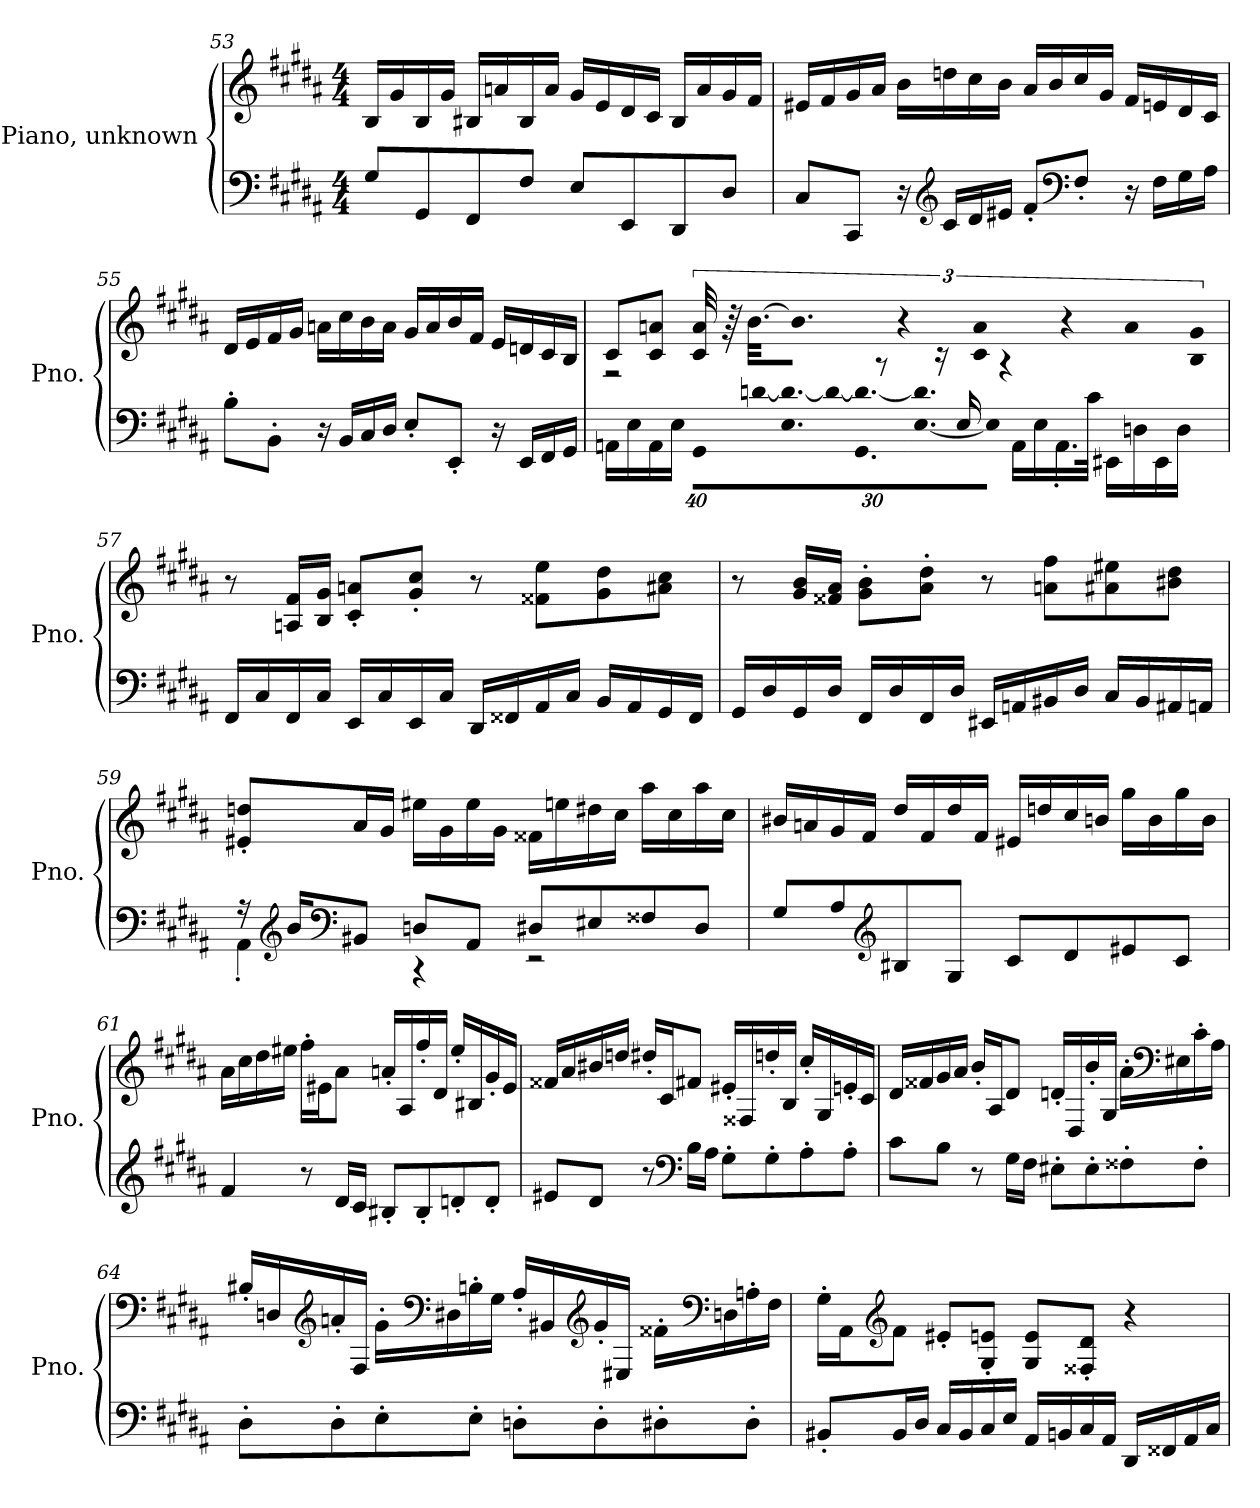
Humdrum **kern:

**kern	**kern
*part1	*part1
*staff2	*staff1
*I"Piano, unknown	*
*I'Pno.	*
*clefF4	*clefG2
*k[f#c#g#d#a#]	*k[f#c#g#d#a#]
*M4/4	*M4/4
=53	=53
8G#/L	16B/LL
.	16g#/
8GG#/	16B/
.	16g#/JJ
8FF#/	16B#X/LL
.	16an/
8F#/J	16B#/
.	16a/JJ
8E/L	16g#/LL
.	16e/
8EE/	16d#/
.	16c#/JJ
8DD#/	16B#/LL
.	16a/
8D#/J	16g#/
.	16f#/JJ
!!LO:LB:g=z
=54	=54
8C#/L	16e#X/LL
.	16f#/
8CC#/J	16g#/
.	16a#/JJ
16r	16b\LL
*clefG2	*
16c#/LL	16ddn\
16d#/	16cc#\
16e#X/JJ	16b\JJ
8f#'/L	16a#/LL
.	16b/
*clefF4	*
8F#'/J	16cc#/
.	16g#/JJ
16r	16f#/LL
16F#\LL	16en/
16G#\	16d#/
16A#\JJ	16c#/JJ
=55	=55
8B'\L	16d#/LL
.	16e/
8BB'\J	16f#/
.	16g#/JJ
16r	16an\LL
16BB/LL	16cc#\
16C#/	16b\
16D#/JJ	16a\JJ
8E'/L	16g#/LL
.	16a/
8EE'/J	16b/
.	16f#/JJ
16r	16e/LL
16EE/LL	16dn/
16FF#/	16c#/
16GG#/JJ	16B/JJ
!!LO:PB:g=z
=56	=56
*^	*
2r	16AAn\LL	8c#/L
.	16E\	.
.	16AA\	8c#/ 8an/J
.	16E\JJ	.
*	*Xbrackettup	*
!	!LO:N:vis=32	!
.	640%23GG#\LLL	48c#/ 48a/
.	.	96r
.	.	[48.b\KKL
!	!LO:N:vis=64	!
.	[960%17dn\K	.
!	!LO:N:vis=32.	!
.	1920%103E\ 1920%103d\_	.
.	.	8.b\J]
!	!LO:N:vis=64	!
.	960%17d\K_	.
!	!LO:N:vis=32.	!
.	1920%103GG#\ 1920%103d\_	.
!	!LO:N:vis=32.	!
.	[1920%103E\ 1920%103d\]	.
!	!LO:N:vis=64	!
.	960%17E\JJJk]	.
8r	16AA\LL	8r
.	16E\	.
16r	16.AA'\	16c#/ 16a/
16E/	.	32r
.	32c#\JJk	32a/
4r	16EE#X\LL	4B/ 4g#/
.	16Dn\	.
.	16EE#\	.
.	16D\JJ	.
*v	*v	*
!!LO:LB:g=z
=57	=57
16FF#/LL	8r
16C#/	.
16FF#/	16An/ 16f#/LL
16C#/JJ	16B/ 16g#/JJ
16EE/LL	8c#/' 8an/'L
16C#/	.
16EE/	8g#/' 8cc#/'J
16C#/JJ	.
16DD#/LL	8r
16FF##X/	.
16AA#/	8f##X\ 8ee\L
16C#/JJ	.
16BB/LL	8g#\ 8dd#\
16AA#/	.
16GG#/	8a#X\ 8cc#\J
16FF##/JJ	.
=58	=58
16GG#/LL	8r
16D#/	.
16GG#/	16g#/ 16b/LL
16D#/JJ	16f##X/ 16a#/JJ
16FF#/LL	8g#\' 8b\'L
16D#/	.
16FF#/	8a#\' 8dd#\'J
16D#/JJ	.
16EE#X/LL	8r
16AAn/	.
16BB#X/	8an\ 8ff#\L
16D#/JJ	.
16C#/LL	8a#X\ 8ee#X\
16BB#/	.
16AA#X/	8b#X\ 8dd#\J
16AAn/JJ	.
!!LO:LB:g=z
=59	=59
*^	*
16r	4AA#'\	8e#X/' 8ddn/'L
*clefG2	*	*
16b/KL	.	.
*clefF4	*	*
8BB#X/J	.	16a#/L
.	.	16g#/JJ
8Dn/L	4r	16ee#X\LL
.	.	16g#\
8AA#/J	.	16ee#\
.	.	16g#\JJ
8D#X/L	2r	16f##X\LL
.	.	16een\
8E#X/	.	16dd#X\
.	.	16cc#\JJ
8F##X/	.	16aa#\LL
.	.	16cc#\
8D#/J	.	16aa#\
.	.	16cc#\JJ
*v	*v	*
!!LO:LB:g=z
=60	=60
8G#/L	16b#X/LL
.	16an/
8A#/	16g#/
.	16f#/JJ
*clefG2	*
8B#X/	16dd#/LL
.	16f#/
8G#/J	16dd#/
.	16f#/JJ
8c#/L	16e#X/LL
.	16ddn/
8d#/	16cc#/
.	16bn/JJ
8e#X/	16gg#\LL
.	16b\
8c#/J	16gg#\
.	16b\JJ
=61	=61
4f#/	16a#\LL
.	16cc#\
.	16dd#\
.	16ee#X\JJ
8r	16ff#'\LL
.	16e#X\J
16d#/LL	8a#\J
16c#/JJ	.
8B#X'/L	16an'/LL
.	16A#/
8B#'/	16ff#'/
.	16d#/JJ
8dn'/	16ee#'/LL
.	16B#X/
8d'/J	16g#'/
.	16e#/JJ
!!LO:LB:g=z
=62	=62
8e#X/L	16f##X/LL
.	16a#/
8d#/J	16b#X/
.	16ddn/JJ
8r	16dd#X'/LL
.	16c#/J
*clefF4	*
16B\LL	8f#X/J
16A#\JJ	.
8G#'\L	16e#X'/LL
.	16F##X/
8G#'\	16ddn'/
.	16B/JJ
8A#'\	16cc#'/LL
.	16G#/
8A#'\J	16en'/
.	16c#/JJ
=63	=63
8c#\L	16d#/LL
.	16f##X/
8B\J	16g#/
.	16a#/JJ
8r	16b'/LL
.	16A#/J
16G#\LL	8d#/J
16F#\JJ	.
8E#X'\L	16dn'/LL
.	16D#/
8E#'\	16b'/
.	16G#/JJ
8F##X'\	16a#'\LL
*	*clefF4
.	16E#X\
8F##'\J	16c#'\
.	16A#\JJ
!!LO:LB:g=z
=64	=64
8D#'\L	16B#X'/LL
.	16Dn/
*	*clefG2
8D#'\	16an'/
.	16F#/JJ
8E'\	16g#'\LL
*	*clefF4
.	16D#X\
8E'\J	16Bn'\
.	16G#\JJ
8Dn'\L	16A#'/LL
.	16BB#X/
*	*clefG2
8D'\	16g#'/
.	16E#X/JJ
8D#X'\	16f##X'\LL
*	*clefF4
.	16Dn\
8D#'\J	16An'\
.	16F#\JJ
!!LO:PB:g=z
=65	=65
8BB#X'/L	16G#'\LL
.	16AA#\J
*	*clefG2
16BB#/L	8f#\J
16D#/JJ	.
16C#/LL	8e#X'/L
16BB#/	.
16C#/	8G#/' 8en/'J
16E/JJ	.
16AA#/LL	8G#/ 8e/L
16BBn/	.
16C#/	8F##X/' 8d#/'J
16AA#/JJ	.
16DD#/LL	4r
16FF##X/	.
16AA#/	.
16C#/JJ	.
=	=
*-	*-
